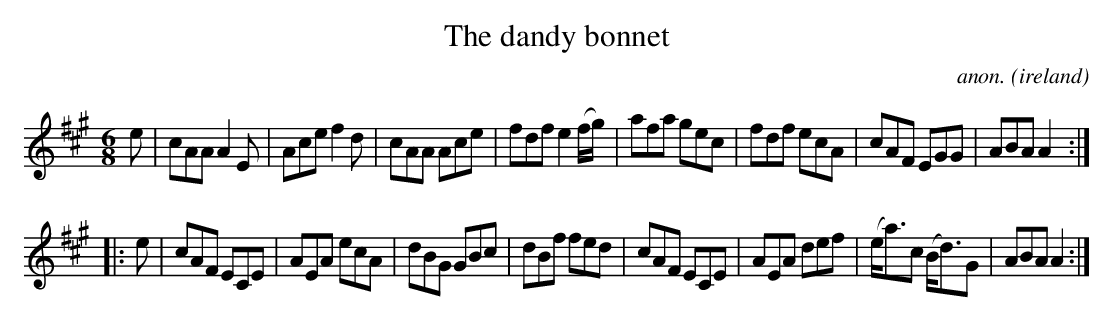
X:1
T:The dandy bonnet
O:ireland
C:anon.
M:6/8
L:1/8
K:A
e|cAA A2E|Ace f2d|cAA Ace|fdf e2 (f/g/)|afa gec|fdf ecA|cAF EGG|ABA A2:|
|:e|cAF ECE|AEA ecA|dBG GBc|dBf fed|cAF ECE|AEA def|(e<a)c (B<d)G|ABA A2:|
